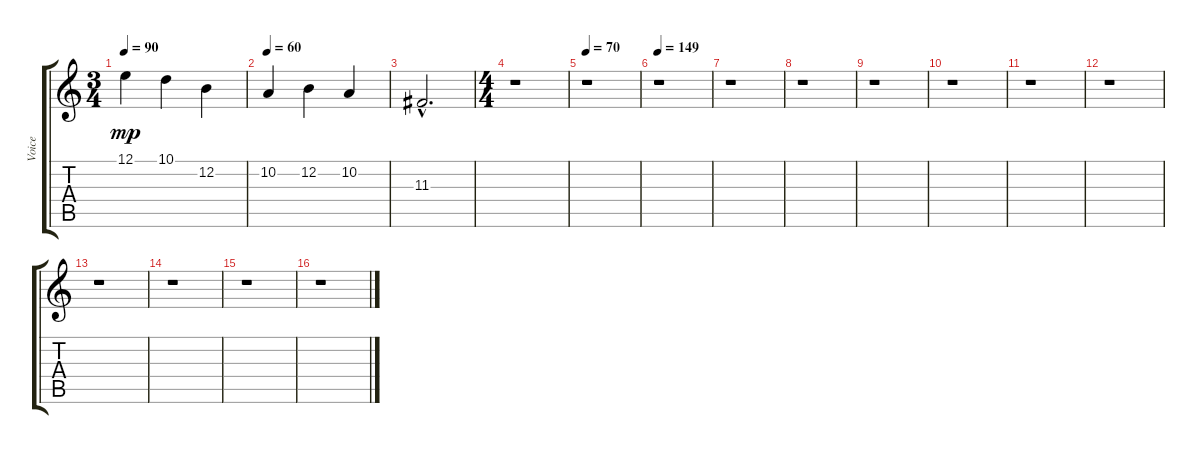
\track ("Voice" "Voice") {instrument lead3calliope}
\staff {score tabs}
\tuning (E4 B3 G3 D3 A2 E2) {hide}
\ts (3 4)
\tempo 90
\clef g2
\ks c
12.1.4{dy mp} 10.1.4 12.2.4 |
\tempo 60
10.2.4 12.2.4 10.2.4 |
11.3{hac}.2{d} |
\ts (4 4)
r.1 |
\tempo 70
r.1 |
\tempo 149
r.1 |
r.1 |
r.1 |
r.1 |
r.1 |
r.1 |
r.1 |
r.1 |
r.1 |
r.1 |
r.1
